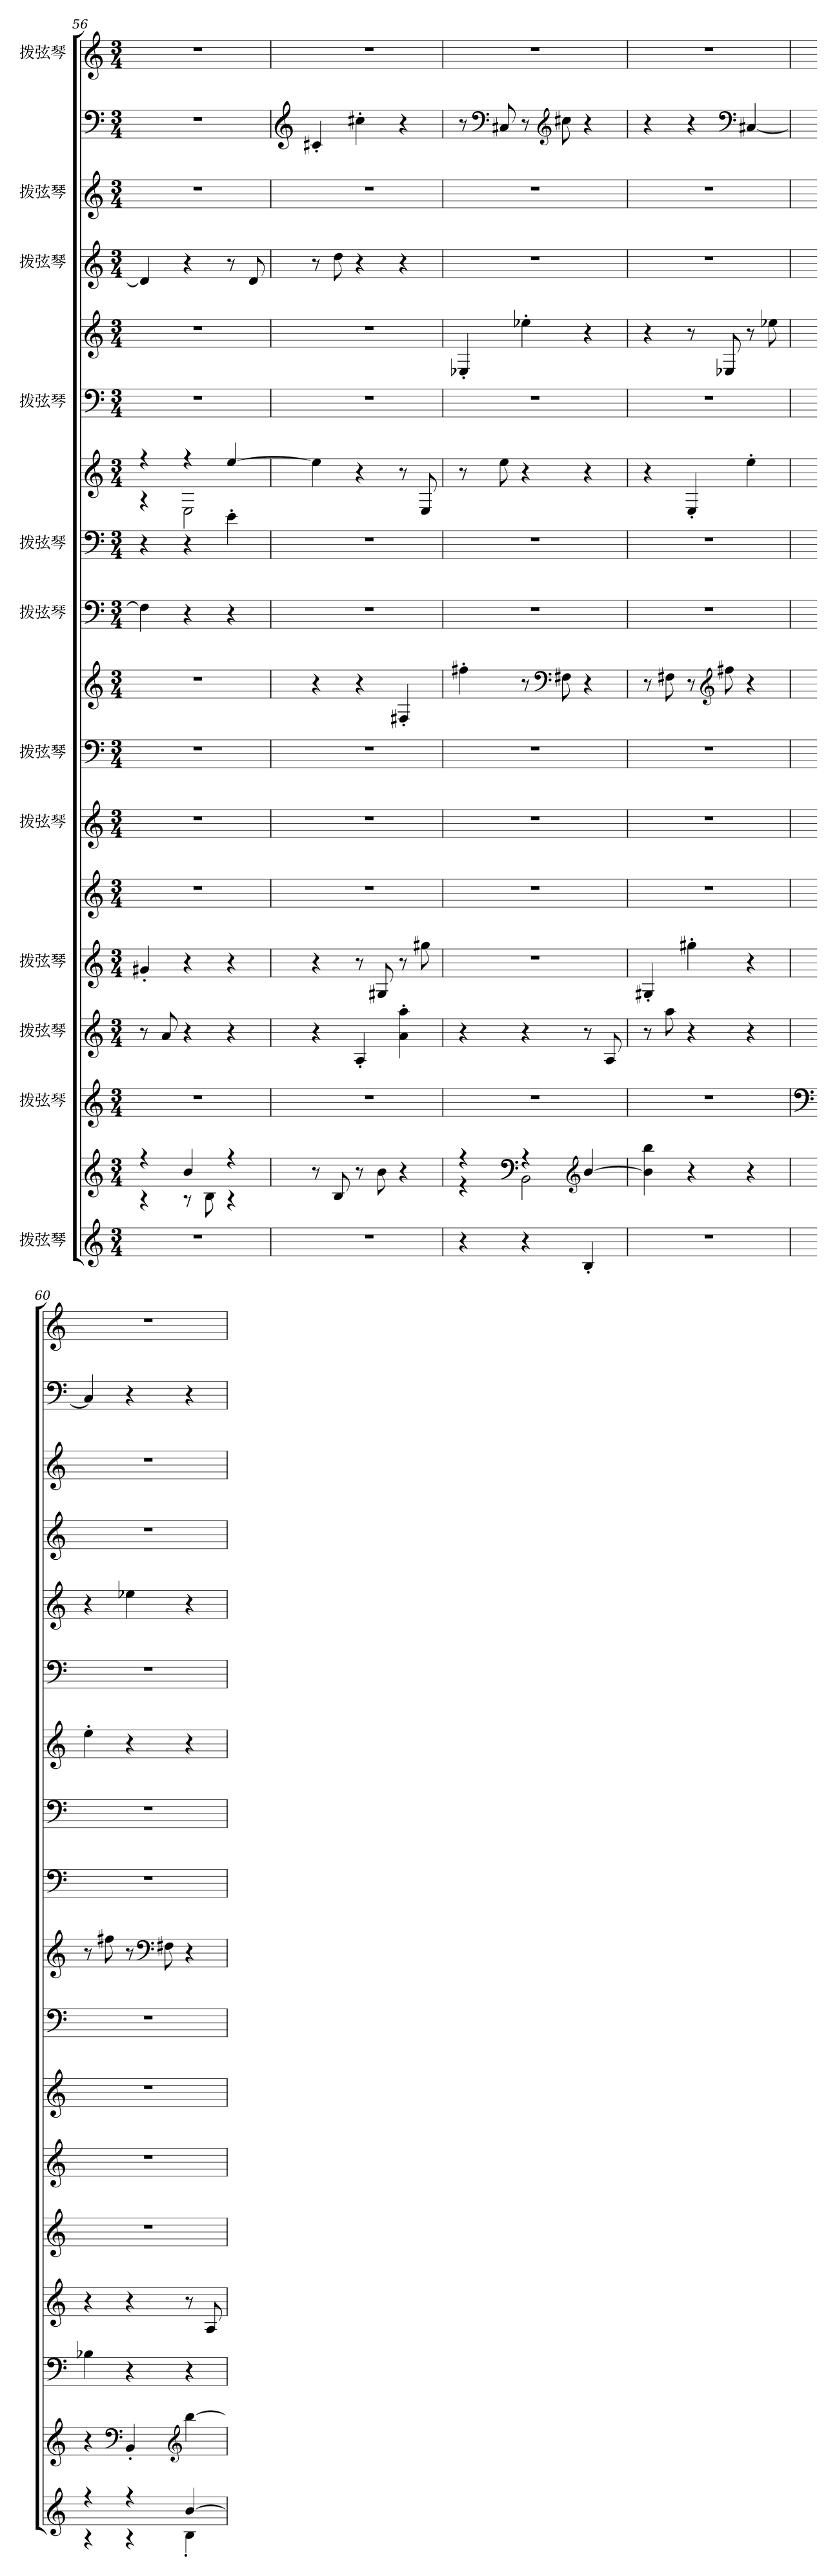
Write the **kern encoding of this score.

**kern	**kern	**kern	**kern	**kern	**kern	**kern	**kern	**kern	**kern	**kern	**kern	**kern	**kern	**kern	**kern	**kern	**kern
*part12	*part12	*part11	*part10	*part9	*part9	*part8	*part7	*part7	*part6	*part5	*part5	*part4	*part4	*part3	*part2	*part2	*part1
*staff18	*staff17	*staff16	*staff15	*staff14	*staff13	*staff12	*staff11	*staff10	*staff9	*staff8	*staff7	*staff6	*staff5	*staff4	*staff3	*staff2	*staff1
*I"拨弦琴	*	*I"拨弦琴	*I"拨弦琴	*I"拨弦琴	*	*I"拨弦琴	*I"拨弦琴	*	*I"拨弦琴	*I"拨弦琴	*	*I"拨弦琴	*	*I"拨弦琴	*I"拨弦琴	*	*I"拨弦琴
*clefG2	*clefG2	*clefG2	*clefG2	*clefG2	*clefG2	*clefG2	*clefF4	*clefG2	*clefF4	*clefF4	*clefG2	*clefF4	*clefG2	*clefG2	*clefG2	*clefF4	*clefG2
*k[]	*k[]	*k[]	*k[]	*k[]	*k[]	*k[]	*k[]	*k[]	*k[]	*k[]	*k[]	*k[]	*k[]	*k[]	*k[]	*k[]	*k[]
*M3/4	*M3/4	*M3/4	*M3/4	*M3/4	*M3/4	*M3/4	*M3/4	*M3/4	*M3/4	*M3/4	*M3/4	*M3/4	*M3/4	*M3/4	*M3/4	*M3/4	*M3/4
=56	=56	=56	=56	=56	=56	=56	=56	=56	=56	=56	=56	=56	=56	=56	=56	=56	=56
*	*^	*	*	*	*	*	*	*	*	*	*^	*	*	*	*	*	*
2.r	4r	4r	2.r	8r	4g#X'/	2.r	2.r	2.r	2.r	4F\]	4r	4r	4r	2.r	2.r	4d/]	2.r	2.r	2.r
.	.	.	.	8a/	.	.	.	.	.	.	.	.	.	.	.	.	.	.	.
.	4b/	8r	.	4r	4r	.	.	.	.	4r	4r	4r	2E\	.	.	4r	.	.	.
.	.	8B\	.	.	.	.	.	.	.	.	.	.	.	.	.	.	.	.	.
.	4r	4r	.	4r	4r	.	.	.	.	4r	4e'\	[4ee/	.	.	.	8r	.	.	.
.	.	.	.	.	.	.	.	.	.	.	.	.	.	.	.	8d/	.	.	.
*	*v	*v	*	*	*	*	*	*	*	*	*	*v	*v	*	*	*	*	*	*
=57	=57	=57	=57	=57	=57	=57	=57	=57	=57	=57	=57	=57	=57	=57	=57	=57	=57
*	*	*	*	*	*	*	*	*	*	*	*	*	*	*	*	*clefG2	*
2.r	8r	2.r	4r	4r	2.r	2.r	2.r	4r	2.r	2.r	4ee\]	2.r	2.r	8r	2.r	4c#X'/	2.r
.	8B/	.	.	.	.	.	.	.	.	.	.	.	.	8dd\	.	.	.
.	8r	.	4A'/	8r	.	.	.	4r	.	.	4r	.	.	4r	.	4cc#X'\	.
.	8b\	.	.	8G#X/	.	.	.	.	.	.	.	.	.	.	.	.	.
.	4r	.	4a\' 4aa\'	8r	.	.	.	4F#X'/	.	.	8r	.	.	4r	.	4r	.
.	.	.	.	8gg#X\	.	.	.	.	.	.	8E/	.	.	.	.	.	.
!!LO:PB:g=z
=58	=58	=58	=58	=58	=58	=58	=58	=58	=58	=58	=58	=58	=58	=58	=58	=58	=58
*	*^	*	*	*	*	*	*	*	*	*	*	*	*	*	*	*	*
4r	4r	4r	2.r	4r	2.r	2.r	2.r	2.r	4ff#X'\	2.r	2.r	8r	2.r	4E-X'/	2.r	2.r	8r	2.r
*	*	*	*	*	*	*	*	*	*	*	*	*	*	*	*	*	*clefF4	*
.	.	.	.	.	.	.	.	.	.	.	.	8ee\	.	.	.	.	8C#X/	.
*	*clefF4	*	*	*	*	*	*	*	*	*	*	*	*	*	*	*	*	*
4r	4r	2BB\	.	4r	.	.	.	.	8r	.	.	4r	.	4ee-X'\	.	.	8r	.
*	*	*	*	*	*	*	*	*	*clefF4	*	*	*	*	*	*	*	*clefG2	*
.	.	.	.	.	.	.	.	.	8F#X\	.	.	.	.	.	.	.	8cc#X\	.
*	*clefG2	*	*	*	*	*	*	*	*	*	*	*	*	*	*	*	*	*
4B'/	[4b/	.	.	8r	.	.	.	.	4r	.	.	4r	.	4r	.	.	4r	.
.	.	.	.	8A/	.	.	.	.	.	.	.	.	.	.	.	.	.	.
*	*v	*v	*	*	*	*	*	*	*	*	*	*	*	*	*	*	*	*
=59	=59	=59	=59	=59	=59	=59	=59	=59	=59	=59	=59	=59	=59	=59	=59	=59	=59
2.r	4b\] 4bb\	2.r	8r	4G#X'/	2.r	2.r	2.r	8r	2.r	2.r	4r	2.r	4r	2.r	2.r	4r	2.r
.	.	.	8aa\	.	.	.	.	8F#X\	.	.	.	.	.	.	.	.	.
.	4r	.	4r	4gg#X'\	.	.	.	8r	.	.	4E'/	.	8r	.	.	4r	.
*	*	*	*	*	*	*	*	*clefG2	*	*	*	*	*	*	*	*	*
.	.	.	.	.	.	.	.	8ff#X\	.	.	.	.	8E-X/	.	.	.	.
*	*	*	*	*	*	*	*	*	*	*	*	*	*	*	*	*clefF4	*
.	4r	.	4r	4r	.	.	.	4r	.	.	4ee'\	.	8r	.	.	[4C#X/	.
.	.	.	.	.	.	.	.	.	.	.	.	.	8ee-X\	.	.	.	.
=60	=60	=60	=60	=60	=60	=60	=60	=60	=60	=60	=60	=60	=60	=60	=60	=60	=60
*	*	*clefF4	*	*	*	*	*	*	*	*	*	*	*	*	*	*	*
*^	*	*	*	*	*	*	*	*	*	*	*	*	*	*	*	*	*
4r	4r	4r	4B-X\	4r	2.r	2.r	2.r	2.r	8r	2.r	2.r	4ee'\	2.r	4r	2.r	2.r	4C#/]	2.r
.	.	.	.	.	.	.	.	.	8ff#X\	.	.	.	.	.	.	.	.	.
*	*	*clefF4	*	*	*	*	*	*	*	*	*	*	*	*	*	*	*	*
4r	4r	4BB'/	4r	4r	.	.	.	.	8r	.	.	4r	.	4ee-X\	.	.	4r	.
*	*	*	*	*	*	*	*	*	*clefF4	*	*	*	*	*	*	*	*	*
.	.	.	.	.	.	.	.	.	8F#X\	.	.	.	.	.	.	.	.	.
*	*	*clefG2	*	*	*	*	*	*	*	*	*	*	*	*	*	*	*	*
[4b/	4B'\	[4bb\	4r	8r	.	.	.	.	4r	.	.	4r	.	4r	.	.	4r	.
.	.	.	.	8A/	.	.	.	.	.	.	.	.	.	.	.	.	.	.
*v	*v	*	*	*	*	*	*	*	*	*	*	*	*	*	*	*	*	*
=	=	=	=	=	=	=	=	=	=	=	=	=	=	=	=	=	=
*-	*-	*-	*-	*-	*-	*-	*-	*-	*-	*-	*-	*-	*-	*-	*-	*-	*-
